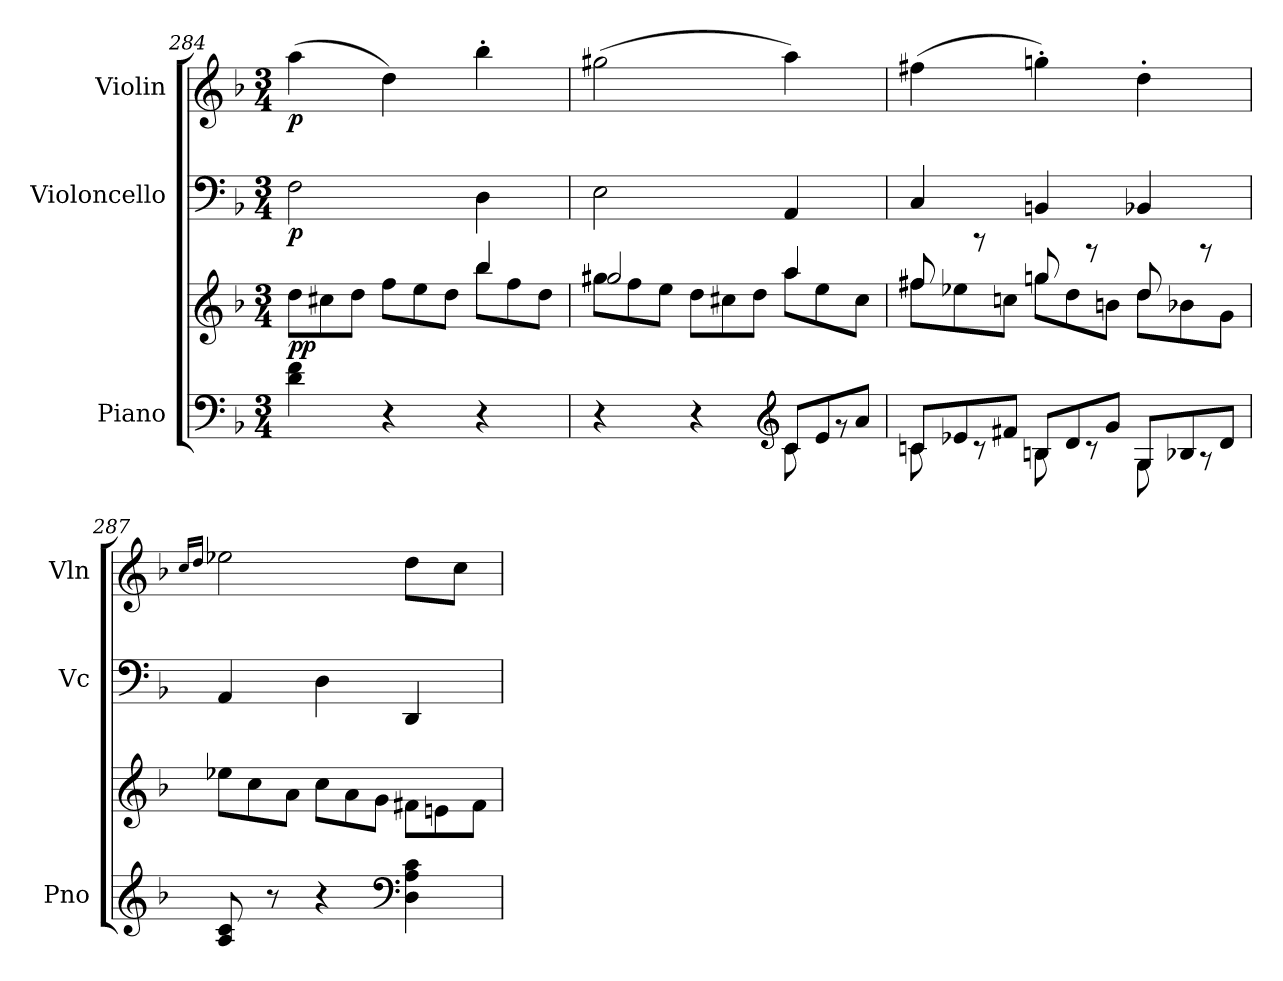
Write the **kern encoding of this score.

**kern	**kern	**dynam	**kern	**dynam	**kern	**dynam
*part3	*part3	*part3	*part2	*part2	*part1	*part1
*staff4	*staff3	*staff3/4	*staff2	*staff2	*staff1	*staff1
*I"Piano	*	*	*I"Violoncello	*	*I"Violin	*
*I'Pno	*	*	*I'Vc	*	*I'Vln	*
!!LO:LB:g=z
*clefF4	*clefG2	*	*clefF4	*	*clefG2	*
*k[b-]	*k[b-]	*	*k[b-]	*	*k[b-]	*
*M3/4	*M3/4	*	*M3/4	*	*M3/4	*
*	*Xtuplet	*	*	*	*	*
=284	=284	=284	=284	=284	=284	=284
*	*^	*	*	*	*	*
!	!	!	!LO:DY:b	!	!LO:DY:b	!	!LO:DY:b
4d\ 4f\	12dd\L	2ryy	pp	2F\	p	(>4aa\	p
.	12cc#X\	.	.	.	.	.	.
.	12dd\J	.	.	.	.	.	.
4r	12ff\L	.	.	.	.	4dd\)	.
.	12ee\	.	.	.	.	.	.
.	12dd\J	.	.	.	.	.	.
4r	12bb-\L	4bb-/	.	4D\	.	4bb-'\	.
.	12ff\	.	.	.	.	.	.
.	12dd\J	.	.	.	.	.	.
=285	=285	=285	=285	=285	=285	=285	=285
*^	*	*	*	*	*	*	*
4r	2ryy	12gg#X\L	2gg#/	.	2E\	.	(>2gg#X\	.
.	.	12ff\	.	.	.	.	.	.
.	.	12ee\J	.	.	.	.	.	.
4r	.	12dd\L	.	.	.	.	.	.
.	.	12cc#X\	.	.	.	.	.	.
.	.	12dd\J	.	.	.	.	.	.
*clefG2	*	*	*	*	*	*	*	*
*Xtuplet	*	*	*	*	*	*	*	*
12c/L	8c\	12aa\L	4aa/	.	4AA/	.	4aa\)	.
12e/	.	12ee\	.	.	.	.	.	.
.	8rg	.	.	.	.	.	.	.
12a/J	.	12cc#\J	.	.	.	.	.	.
=286	=286	=286	=286	=286	=286	=286	=286	=286
12cn/L	8c\	12ff#X\L	8ff#/	.	4C/	.	(>4ff#X\	.
12e-X/	.	12ee-X\	.	.	.	.	.	.
.	8rc	.	8rggg	.	.	.	.	.
12f#X/J	.	12ccn\J	.	.	.	.	.	.
12Bn/L	8B\	12ggn\L	8gg/	.	4BBn/	.	4ggn'\)	.
12d/	.	12dd\	.	.	.	.	.	.
.	8rc	.	8reee	.	.	.	.	.
12g/J	.	12bn\J	.	.	.	.	.	.
12G/L	8G\	12dd\L	8dd/	.	4BB-X/	.	4dd'\	.
12B-X/	.	12b-X\	.	.	.	.	.	.
.	8rA	.	8reee	.	.	.	.	.
12d/J	.	12g\J	.	.	.	.	.	.
*v	*v	*	*	*	*	*	*	*
*	*v	*v	*	*	*	*	*
!!LO:PB:g=z
=287	=287	=287	=287	=287	=287	=287
.	.	.	.	.	16qcc/LL	.
.	.	.	.	.	16qdd/JJ	.
8A/ 8c/	12ee-X\L	.	4AA/	.	2ee-X\	.
.	12cc\	.	.	.	.	.
8r	.	.	.	.	.	.
.	12a\J	.	.	.	.	.
4r	12cc\L	.	4D\	.	.	.
.	12a\	.	.	.	.	.
.	12g\J	.	.	.	.	.
*clefF4	*	*	*	*	*	*
4D\ 4A\ 4c\	12f#X\L	.	4DD/	.	8dd\L	.
.	12en\	.	.	.	.	.
.	.	.	.	.	8cc\J	.
.	12f#\J	.	.	.	.	.
=	=	=	=	=	=	=
*-	*-	*-	*-	*-	*-	*-
